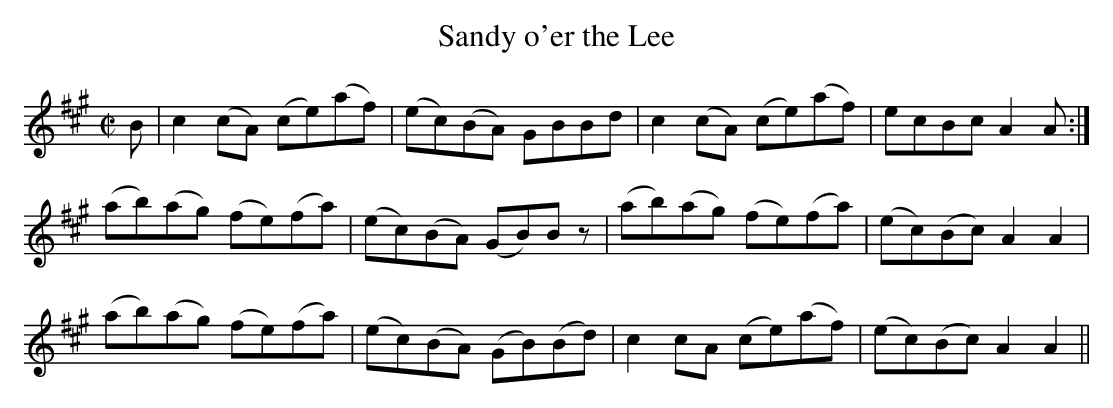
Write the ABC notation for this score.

X:1
T:Sandy o'er the Lee
M:C|
L:1/8
K:A
B|c2 (cA) (ce)(af)|(ec)(BA) GBBd|c2 (cA) (ce)(af)|ecBc A2A:|
(ab)(ag) (fe)(fa)|(ec)(BA) (GB)Bz|(ab)(ag) (fe)(fa)|(ec)(Bc) A2A2|
(ab)(ag) (fe)(fa)|(ec)(BA) (GB)(Bd)|c2 cA (ce)(af)|(ec)(Bc) A2A2||
